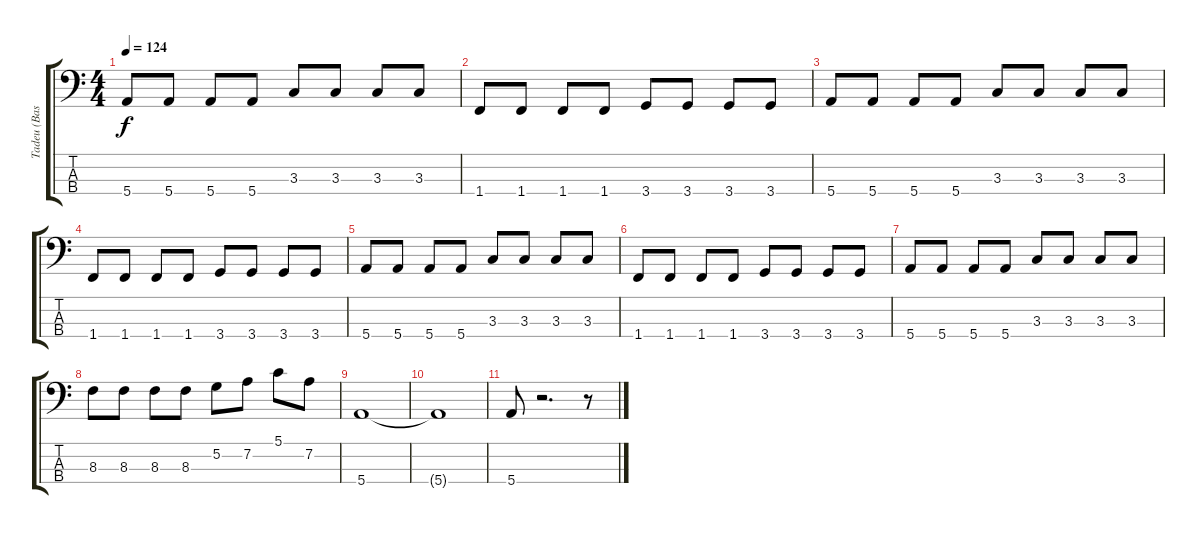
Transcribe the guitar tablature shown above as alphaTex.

\track ("Tadeu (Bass)" "Tadeu (Bas") {instrument electricbassfinger}
\staff {score tabs}
\tuning (G2 D2 A1 E1) {hide}
\ts (4 4)
\tempo 124
\clef f4
\ks c
5.4.8{dy f} 5.4.8 5.4.8 5.4.8 3.3.8 3.3.8 3.3.8 3.3.8 |
1.4.8 1.4.8 1.4.8 1.4.8 3.4.8 3.4.8 3.4.8 3.4.8 |
5.4.8 5.4.8 5.4.8 5.4.8 3.3.8 3.3.8 3.3.8 3.3.8 |
1.4.8 1.4.8 1.4.8 1.4.8 3.4.8 3.4.8 3.4.8 3.4.8 |
5.4.8 5.4.8 5.4.8 5.4.8 3.3.8 3.3.8 3.3.8 3.3.8 |
1.4.8 1.4.8 1.4.8 1.4.8 3.4.8 3.4.8 3.4.8 3.4.8 |
5.4.8 5.4.8 5.4.8 5.4.8 3.3.8 3.3.8 3.3.8 3.3.8 |
8.3.8 8.3.8 8.3.8 8.3.8 5.2.8 7.2.8 5.1.8 7.2.8 |
5.4.1 |
5.4{t}.1 |
5.4.8 r.2{d} r.8
